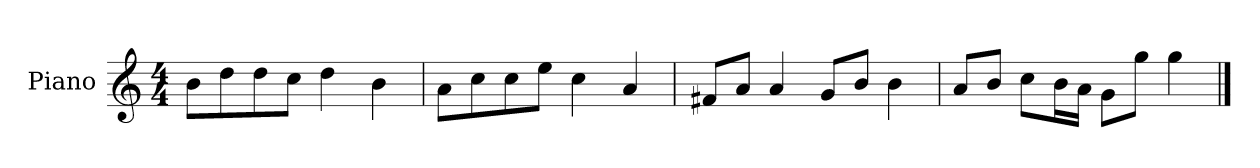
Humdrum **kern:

**kern
*part1
*staff1
*I"Piano
*I'P-no
*clefG2
*k[]
*M4/4
*MM90
=1
8b\L
8dd\
8dd\
8cc\J
4dd\
4b\
=2
8a\L
8cc\
8cc\
8ee\J
4cc\
4a/
=3
8f#X/L
8a/J
4a/
8g/L
8b/J
4b\
=4
8a/L
8b/J
8cc\L
16b\L
16a\JJ
8g\L
8gg\J
4gg\
==
*-
